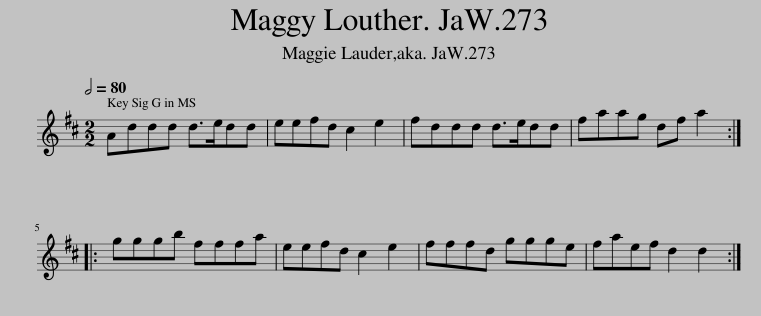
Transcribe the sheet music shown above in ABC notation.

X:1
L:1/8
Q:1/2=80
M:2/2
I:linebreak $
K:D
V:1 treble
V:1
 Addd d>edd | eefd c2 e2 | fddd d>edd | faag df a2 ::$ gggb fffa | %5
 eefd c2 e2 | fffd ggge | faef d2 d2 :| %8
